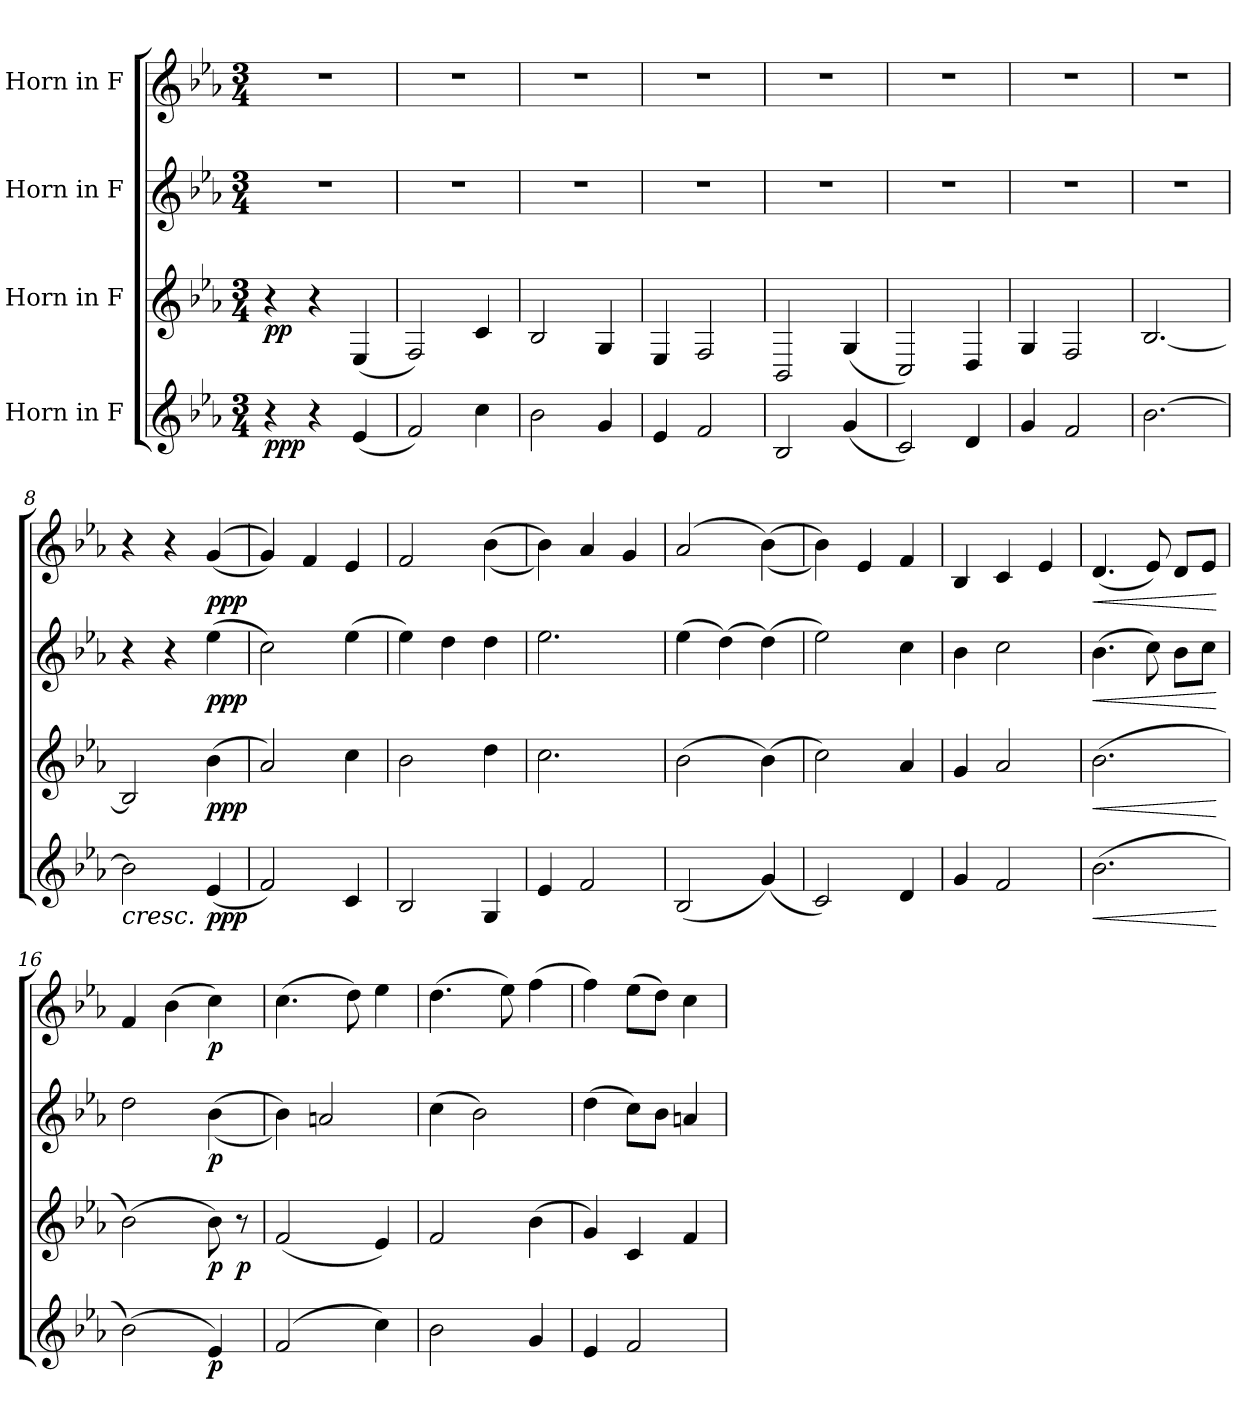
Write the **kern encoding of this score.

**kern	**dynam	**kern	**dynam	**kern	**dynam	**kern	**dynam
*part4	*part4	*part3	*part3	*part2	*part2	*part1	*part1
*staff4	*staff4	*staff3	*staff3	*staff2	*staff2	*staff1	*staff1
*I"Horn in F	*	*I"Horn in F	*	*I"Horn in F	*	*I"Horn in F	*
*clefG2	*	*clefG2	*	*clefG2	*	*clefG2	*
*ITrd4c7	*	*ITrd4c7	*	*ITrd4c7	*	*ITrd4c7	*
*k[b-e-a-d-]	*	*k[b-e-a-d-]	*	*k[b-e-a-d-]	*	*k[b-e-a-d-]	*
*M3/4	*	*M3/4	*	*M3/4	*	*M3/4	*
*MM100	*	*MM100	*	*MM100	*	*MM100	*
=	=	=	=	=	=	=	=
!	!LO:DY:b	!	!	!	!	!	!
!	!LO:DY:n=1:b	!	!LO:DY:b	!	!	!	!
4r	p pp	4r	pp	2.r	.	2.r	.
4r	.	4r	.	.	.	.	.
(4A-/	.	(4AA-/	.	.	.	.	.
=1	=1	=1	=1	=1	=1	=1	=1
2B-/)	.	2BB-/)	.	2.r	.	2.r	.
4f\	.	4F/	.	.	.	.	.
=2	=2	=2	=2	=2	=2	=2	=2
2e-\	.	2E-/	.	2.r	.	2.r	.
4c/	.	4C/	.	.	.	.	.
=3	=3	=3	=3	=3	=3	=3	=3
4A-/	.	4AA-/	.	2.r	.	2.r	.
2B-/	.	2BB-/	.	.	.	.	.
=4	=4	=4	=4	=4	=4	=4	=4
2E-/	.	2EE-/	.	2.r	.	2.r	.
(4c/	.	(4C/	.	.	.	.	.
=5	=5	=5	=5	=5	=5	=5	=5
2F/)	.	2FF/)	.	2.r	.	2.r	.
4G/	.	4GG/	.	.	.	.	.
=6	=6	=6	=6	=6	=6	=6	=6
4c/	.	4C/	.	2.r	.	2.r	.
2B-/	.	2BB-/	.	.	.	.	.
=7	=7	=7	=7	=7	=7	=7	=7
[2.e-\	.	[2.E-/	.	2.r	.	2.r	.
=8	=8	=8	=8	=8	=8	=8	=8
!	!LO:HP:b	!	!	!	!	!	!
2e-\]	<	2E-/]	.	4r	.	4r	.
.	.	.	.	4r	.	4r	.
!	!LO:DY:b	!	!	!	!	!	!
!	!LO:DY:n=1:b	!	!LO:DY:b	!	!	!	!
!	!	!	!LO:DY:n=1:b	!	!LO:DY:b	!	!
!	!	!	!	!	!LO:DY:n=1:b	!	!LO:DY:b
!	!	!	!	!	!	!	!LO:DY:n=1:b
(4A-/	p pp	(4e-\	p pp	(4a-\	p pp	((4c/	p pp
.	[	.	.	.	.	.	.
=9	=9	=9	=9	=9	=9	=9	=9
2B-/)	.	2d-/)	.	2f\)	.	4c/))	.
.	.	.	.	.	.	4B-/	.
4F/	.	4f\	.	(4a-\	.	4A-/	.
!!LO:LB:g=z
=10	=10	=10	=10	=10	=10	=10	=10
2E-/	.	2e-\	.	4a-\)	.	2B-/	.
.	.	.	.	4g\	.	.	.
4C/	.	4g\	.	4g\	.	((4e-\	.
=11	=11	=11	=11	=11	=11	=11	=11
4A-/	.	2.f\	.	2.a-\	.	4e-\))	.
2B-/	.	.	.	.	.	4d-/	.
.	.	.	.	.	.	4c/	.
=12	=12	=12	=12	=12	=12	=12	=12
(2E-/	.	(2e-\	.	(4a-\	.	(2d-/	.
.	.	.	.	(4g\)	.	.	.
(4c/)	.	(4e-\)	.	(4g\)	.	((4e-\)	.
=13	=13	=13	=13	=13	=13	=13	=13
2F/)	.	2f\)	.	2a-\)	.	4e-\))	.
.	.	.	.	.	.	4A-/	.
4G/	.	4d-/	.	4f\	.	4B-/	.
=14	=14	=14	=14	=14	=14	=14	=14
4c/	.	4c/	.	4e-\	.	4E-/	.
2B-/	.	2d-/	.	2f\	.	4F/	.
.	.	.	.	.	.	4A-/	.
=15	=15	=15	=15	=15	=15	=15	=15
!	!LO:HP:b	!	!LO:HP:b	!	!LO:HP:b	!	!LO:HP:b
(2.e-\	<	(2.e-\	<	(4.e-\	<	(4.G/	<
.	.	.	.	8f\)	.	8A-/)	.
.	.	.	.	8e-\L	.	8G/L	.
.	.	.	.	8f\J	.	8A-/J	.
.	[	.	[	.	[	.	[
=16	=16	=16	=16	=16	=16	=16	=16
(2e-\)	.	(2e-\)	.	2g\	.	4B-/	.
.	.	.	.	.	.	(4e-\	.
!	!LO:DY:b	!	!LO:DY:b	!	!LO:DY:b	!	!LO:DY:b
4A-/)	p	8e-\)	p	((4e-\	p	4f\)	p
!	!	!	!LO:DY:b	!	!	!	!
.	.	8r	p	.	.	.	.
=17	=17	=17	=17	=17	=17	=17	=17
(2B-/	.	(2B-/	.	4e-\))	.	(4.f\	.
.	.	.	.	2dn/	.	.	.
.	.	.	.	.	.	8g\)	.
4f\)	.	4A-/)	.	.	.	4a-\	.
=18	=18	=18	=18	=18	=18	=18	=18
2e-\	.	2B-/	.	(4f\	.	(4.g\	.
.	.	.	.	2e-\)	.	.	.
.	.	.	.	.	.	8a-\)	.
4c/	.	(4e-\	.	.	.	(4b-\	.
!!LO:LB:g=z
=19	=19	=19	=19	=19	=19	=19	=19
4A-/	.	4c/)	.	(4g\	.	4b-\)	.
2B-/	.	4F/	.	8f\L)	.	(8a-\L	.
.	.	.	.	8e-\J	.	8g\J)	.
.	.	4B-/	.	4dn/	.	4f\	.
=	=	=	=	=	=	=	=
*-	*-	*-	*-	*-	*-	*-	*-
